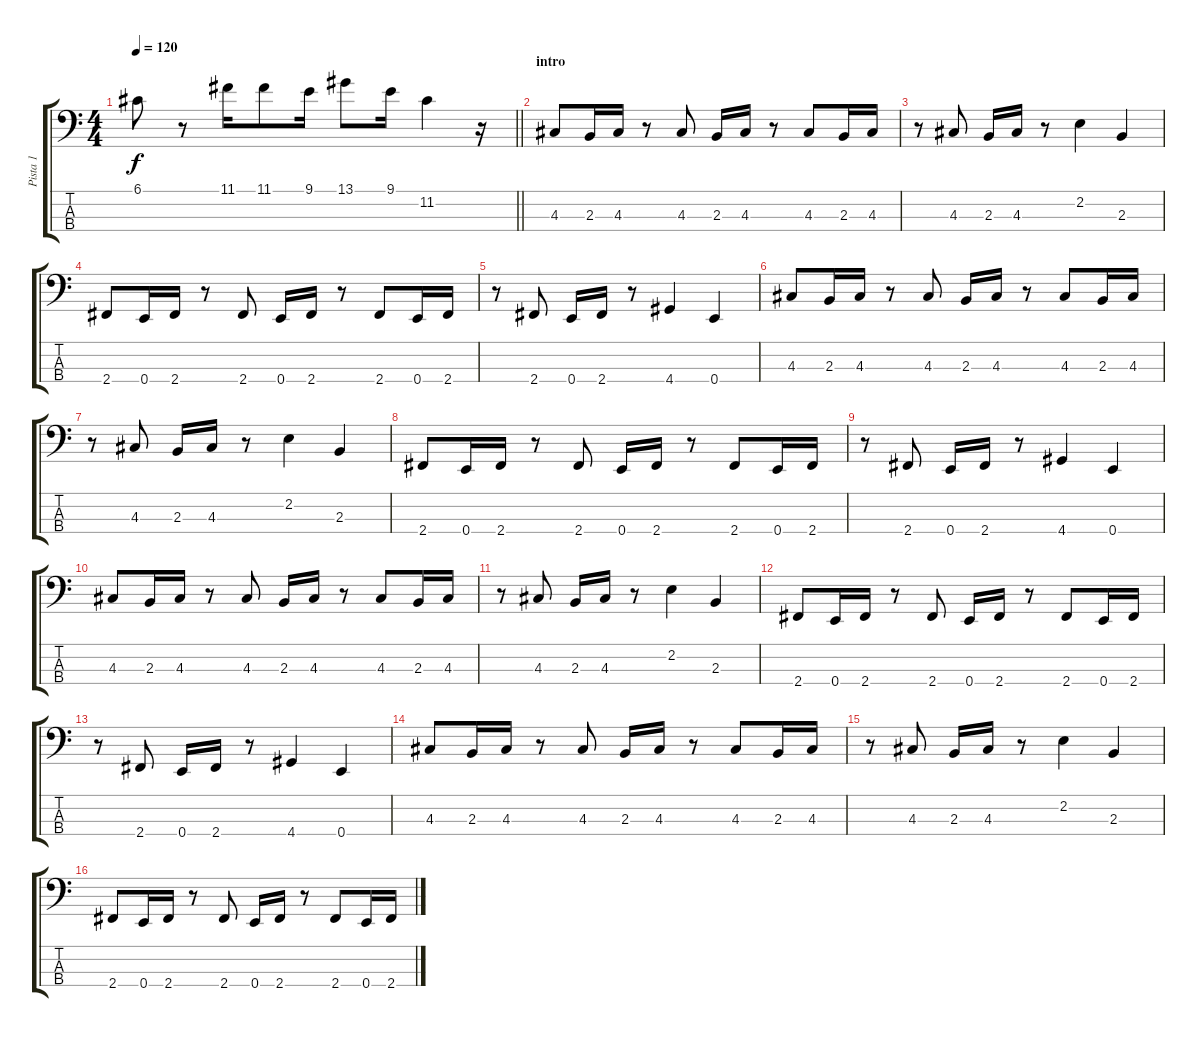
\track ("Pista 1" "Pista 1") {instrument electricbassfinger}
\staff {score tabs}
\tuning (G2 D2 A1 E1) {hide}
\ts (4 4)
\tempo 120
\clef f4
\barLineRight lightlight
\ks c
6.1.8{dy f} r.8 11.1.16{instrument electricbassfinger} 11.1.8 9.1.16 13.1.8 9.1.16 11.2.4 r.16 |
\section ("" "intro")
4.3.8 2.3.16 4.3.16 r.8 4.3.8 2.3.16 4.3.16 r.8 4.3.8 2.3.16 4.3.16 |
r.8 4.3.8 2.3.16 4.3.16 r.8 2.2.4 2.3.4 |
2.4.8 0.4.16 2.4.16 r.8 2.4.8 0.4.16 2.4.16 r.8 2.4.8 0.4.16 2.4.16 |
r.8 2.4.8 0.4.16 2.4.16 r.8 4.4.4 0.4.4 |
4.3.8 2.3.16 4.3.16 r.8 4.3.8 2.3.16 4.3.16 r.8 4.3.8 2.3.16 4.3.16 |
r.8 4.3.8 2.3.16 4.3.16 r.8 2.2.4 2.3.4 |
2.4.8 0.4.16 2.4.16 r.8 2.4.8 0.4.16 2.4.16 r.8 2.4.8 0.4.16 2.4.16 |
r.8 2.4.8 0.4.16 2.4.16 r.8 4.4.4 0.4.4 |
4.3.8 2.3.16 4.3.16 r.8 4.3.8 2.3.16 4.3.16 r.8 4.3.8 2.3.16 4.3.16 |
r.8 4.3.8 2.3.16 4.3.16 r.8 2.2.4 2.3.4 |
2.4.8 0.4.16 2.4.16 r.8 2.4.8 0.4.16 2.4.16 r.8 2.4.8 0.4.16 2.4.16 |
r.8 2.4.8 0.4.16 2.4.16 r.8 4.4.4 0.4.4 |
4.3.8 2.3.16 4.3.16 r.8 4.3.8 2.3.16 4.3.16 r.8 4.3.8 2.3.16 4.3.16 |
r.8 4.3.8 2.3.16 4.3.16 r.8 2.2.4 2.3.4 |
2.4.8 0.4.16 2.4.16 r.8 2.4.8 0.4.16 2.4.16 r.8 2.4.8 0.4.16 2.4.16
